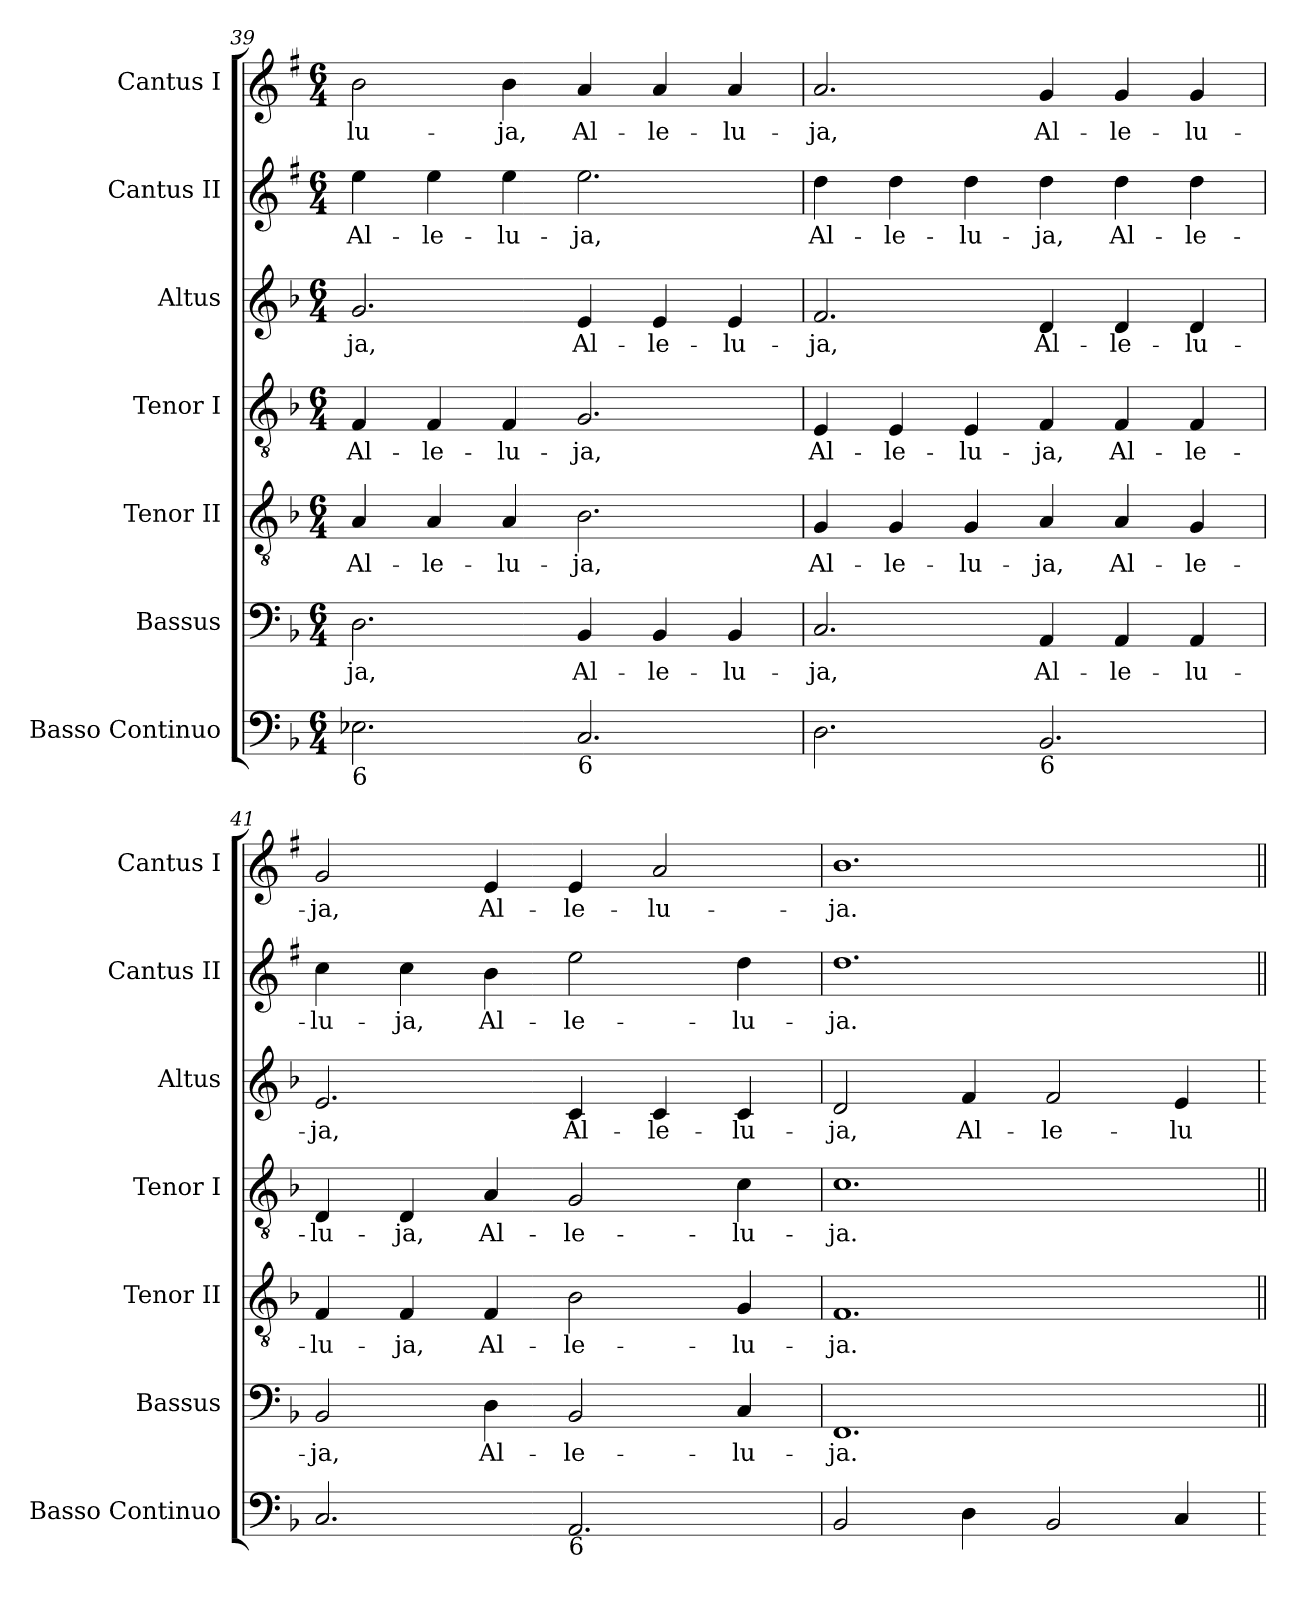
**kern	**kern	**text	**kern	**text	**kern	**text	**kern	**text	**kern	**text	**kern	**text
*part7	*part6	*part6	*part5	*part5	*part4	*part4	*part3	*part3	*part2	*part2	*part1	*part1
*staff7	*staff6	*staff6	*staff5	*staff5	*staff4	*staff4	*staff3	*staff3	*staff2	*staff2	*staff1	*staff1
*I"Basso Continuo	*I"Bassus	*	*I"Tenor II	*	*I"Tenor I	*	*I"Altus	*	*I"Cantus II	*	*I"Cantus I	*
*I'Basso Continuo	*I'Bassus	*	*I'Tenor II	*	*I'Tenor I	*	*I'Altus	*	*I'Cantus II	*	*I'Cantus I	*
*clefF4	*clefF4	*	*clefGv2	*	*clefGv2	*	*clefG2	*	*clefG2	*	*clefG2	*
*	*	*	*	*	*	*	*	*	*ITrd1c2	*	*ITrd1c2	*
*k[b-]	*k[b-]	*	*k[b-]	*	*k[b-]	*	*k[b-]	*	*k[b-]	*	*k[b-]	*
*F:	*F:	*	*F:	*	*F:	*	*F:	*	*F:	*	*F:	*
*M6/4	*M6/4	*	*M6/4	*	*M6/4	*	*M6/4	*	*M6/4	*	*M6/4	*
=39	=39	=39	=39	=39	=39	=39	=39	=39	=39	=39	=39	=39
!LO:TX:b:t=6	!	!	!	!	!	!	!	!	!	!	!	!
!	!	!LO:LY:b	!	!LO:LY:b	!	!LO:LY:b	!	!LO:LY:b	!	!LO:LY:b	!	!LO:LY:b
2.E-X	2.D	-ja,	4A	Al-	4F	Al-	2.g	-ja,	4dd	Al-	2a	-lu-
!	!	!	!	!LO:LY:b	!	!LO:LY:b	!	!	!	!LO:LY:b	!	!
.	.	.	4A	-le-	4F	-le-	.	.	4dd	-le-	.	.
!	!	!	!	!LO:LY:b	!	!LO:LY:b	!	!	!	!LO:LY:b	!	!LO:LY:b
.	.	.	4A	-lu-	4F	-lu-	.	.	4dd	-lu-	4a	-ja,
!LO:TX:b:t=6	!	!	!	!	!	!	!	!	!	!	!	!
!	!	!LO:LY:b	!	!LO:LY:b	!	!LO:LY:b	!	!LO:LY:b	!	!LO:LY:b	!	!LO:LY:b
2.C	4BB-	Al-	2.B-	-ja,	2.G	-ja,	4e	Al-	2.dd	-ja,	4g	Al-
!	!	!LO:LY:b	!	!	!	!	!	!LO:LY:b	!	!	!	!LO:LY:b
.	4BB-	-le-	.	.	.	.	4e	-le-	.	.	4g	-le-
!	!	!LO:LY:b	!	!	!	!	!	!LO:LY:b	!	!	!	!LO:LY:b
.	4BB-	-lu-	.	.	.	.	4e	-lu-	.	.	4g	-lu-
=40	=40	=40	=40	=40	=40	=40	=40	=40	=40	=40	=40	=40
!	!	!LO:LY:b	!	!LO:LY:b	!	!LO:LY:b	!	!LO:LY:b	!	!LO:LY:b	!	!LO:LY:b
2.D	2.C	-ja,	4G	Al-	4E	Al-	2.f	-ja,	4cc	Al-	2.g	-ja,
!	!	!	!	!LO:LY:b	!	!LO:LY:b	!	!	!	!LO:LY:b	!	!
.	.	.	4G	-le-	4E	-le-	.	.	4cc	-le-	.	.
!	!	!	!	!LO:LY:b	!	!LO:LY:b	!	!	!	!LO:LY:b	!	!
.	.	.	4G	-lu-	4E	-lu-	.	.	4cc	-lu-	.	.
!LO:TX:b:t=6	!	!	!	!	!	!	!	!	!	!	!	!
!	!	!LO:LY:b	!	!LO:LY:b	!	!LO:LY:b	!	!LO:LY:b	!	!LO:LY:b	!	!LO:LY:b
2.BB-	4AA	Al-	4A	-ja,	4F	-ja,	4d	Al-	4cc	-ja,	4f	Al-
!	!	!LO:LY:b	!	!LO:LY:b	!	!LO:LY:b	!	!LO:LY:b	!	!LO:LY:b	!	!LO:LY:b
.	4AA	-le-	4A	Al-	4F	Al-	4d	-le-	4cc	Al-	4f	-le-
!	!	!LO:LY:b	!	!LO:LY:b	!	!LO:LY:b	!	!LO:LY:b	!	!LO:LY:b	!	!LO:LY:b
.	4AA	-lu-	4G	-le-	4F	-le-	4d	-lu-	4cc	-le-	4f	-lu-
=41	=41	=41	=41	=41	=41	=41	=41	=41	=41	=41	=41	=41
!	!	!LO:LY:b	!	!LO:LY:b	!	!LO:LY:b	!	!LO:LY:b	!	!LO:LY:b	!	!LO:LY:b
2.C	2BB-	-ja,	4F	-lu-	4D	-lu-	2.e	-ja,	4b-	-lu-	2f	-ja,
!	!	!	!	!LO:LY:b	!	!LO:LY:b	!	!	!	!LO:LY:b	!	!
.	.	.	4F	-ja,	4D	-ja,	.	.	4b-	-ja,	.	.
!	!	!LO:LY:b	!	!LO:LY:b	!	!LO:LY:b	!	!	!	!LO:LY:b	!	!LO:LY:b
.	4D	Al-	4F	Al-	4A	Al-	.	.	4a	Al-	4d	Al-
!LO:TX:b:t=6	!	!	!	!	!	!	!	!	!	!	!	!
!	!	!LO:LY:b	!	!LO:LY:b	!	!LO:LY:b	!	!LO:LY:b	!	!LO:LY:b	!	!LO:LY:b
2.AA	2BB-	-le-	2B-	-le-	2G	-le-	4c	Al-	2dd	-le-	4d	-le-
!	!	!	!	!	!	!	!	!LO:LY:b	!	!	!	!LO:LY:b
.	.	.	.	.	.	.	4c	-le-	.	.	2g	-lu-
!	!	!LO:LY:b	!	!LO:LY:b	!	!LO:LY:b	!	!LO:LY:b	!	!LO:LY:b	!	!
.	4C	-lu-	4G	-lu-	4c	-lu-	4c	-lu-	4cc	-lu-	.	.
=42	=42	=42	=42	=42	=42	=42	=42	=42	=42	=42	=42	=42
!	!	!LO:LY:b	!	!LO:LY:b	!	!LO:LY:b	!	!LO:LY:b	!	!LO:LY:b	!	!LO:LY:b
2BB-	1.FF	-ja.	1.F	-ja.	1.c	-ja.	2d	-ja,	1.cc	-ja.	1.a	-ja.
!	!	!	!	!	!	!	!	!LO:LY:b	!	!	!	!
4D	.	.	.	.	.	.	4f	Al-	.	.	.	.
!	!	!	!	!	!	!	!	!LO:LY:b	!	!	!	!
2BB-	.	.	.	.	.	.	2f	-le-	.	.	.	.
!	!	!	!	!	!	!	!	!LO:LY:b	!	!	!	!
4C	.	.	.	.	.	.	4e	-lu-	.	.	.	.
=	=||	=||	=||	=||	=||	=||	=	=||	=||	=||	=||	=||
*-	*-	*-	*-	*-	*-	*-	*-	*-	*-	*-	*-	*-
